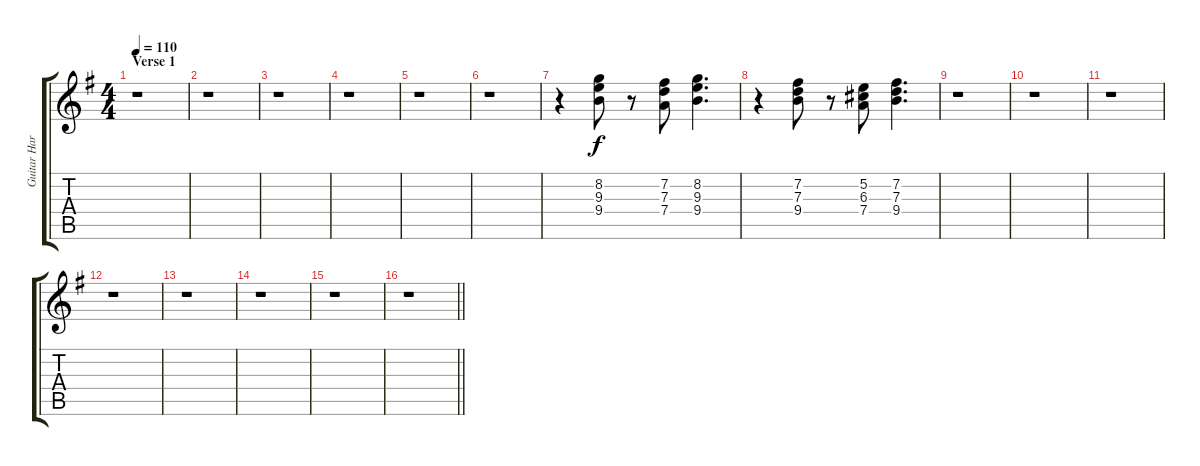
\track ("Guitar Harmonies" "Guitar Har") {instrument overdrivenguitar}
\staff {score tabs}
\tuning (E4 B3 G3 D3 A2 E2) {hide}
\ts (4 4)
\section ("" "Verse 1 ")
\tempo 110
\clef g2
\ks eminor
r.1{dy f} |
r.1 |
r.1 |
r.1 |
r.1 |
r.1 |
r.4 (8.2 9.3 9.4).8 r.8 (7.2 7.3 7.4).8 (8.2 9.3 9.4).4{d} |
r.4 (7.2 7.3 9.4).8 r.8 (5.2 6.3 7.4).8 (7.2 7.3 9.4).4{d} |
r.1 |
r.1 |
r.1 |
r.1 |
r.1 |
r.1 |
r.1 |
\barLineRight lightlight
r.1
